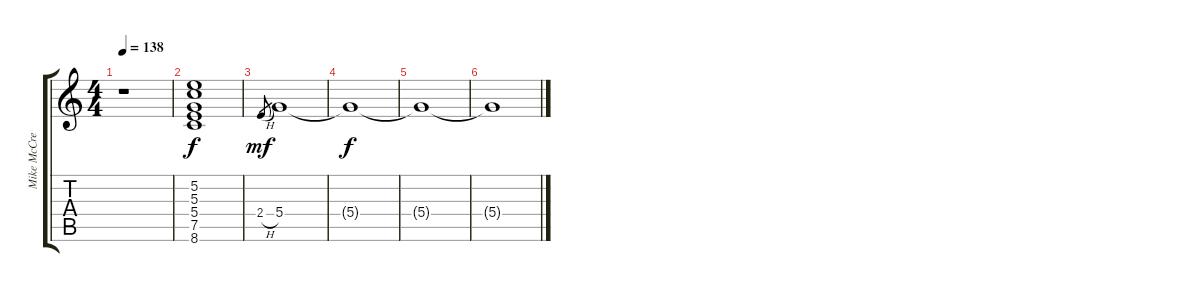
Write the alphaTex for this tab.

\track ("Mike McCready - Guitar 1" "Mike McCre") {instrument distortionguitar}
\staff {score tabs}
\tuning (E4 B3 G3 D3 A2 E2) {hide}
\ts (4 4)
\tempo 138
\clef g2
\ks c
r.1{dy f} |
(5.2 5.3 5.4 7.5 8.6).1 |
2.4{h}.8{gr dy mf} 5.4.1 |
5.4{t}.1{dy f} |
5.4{t}.1{volume 4} |
5.4{t}.1
